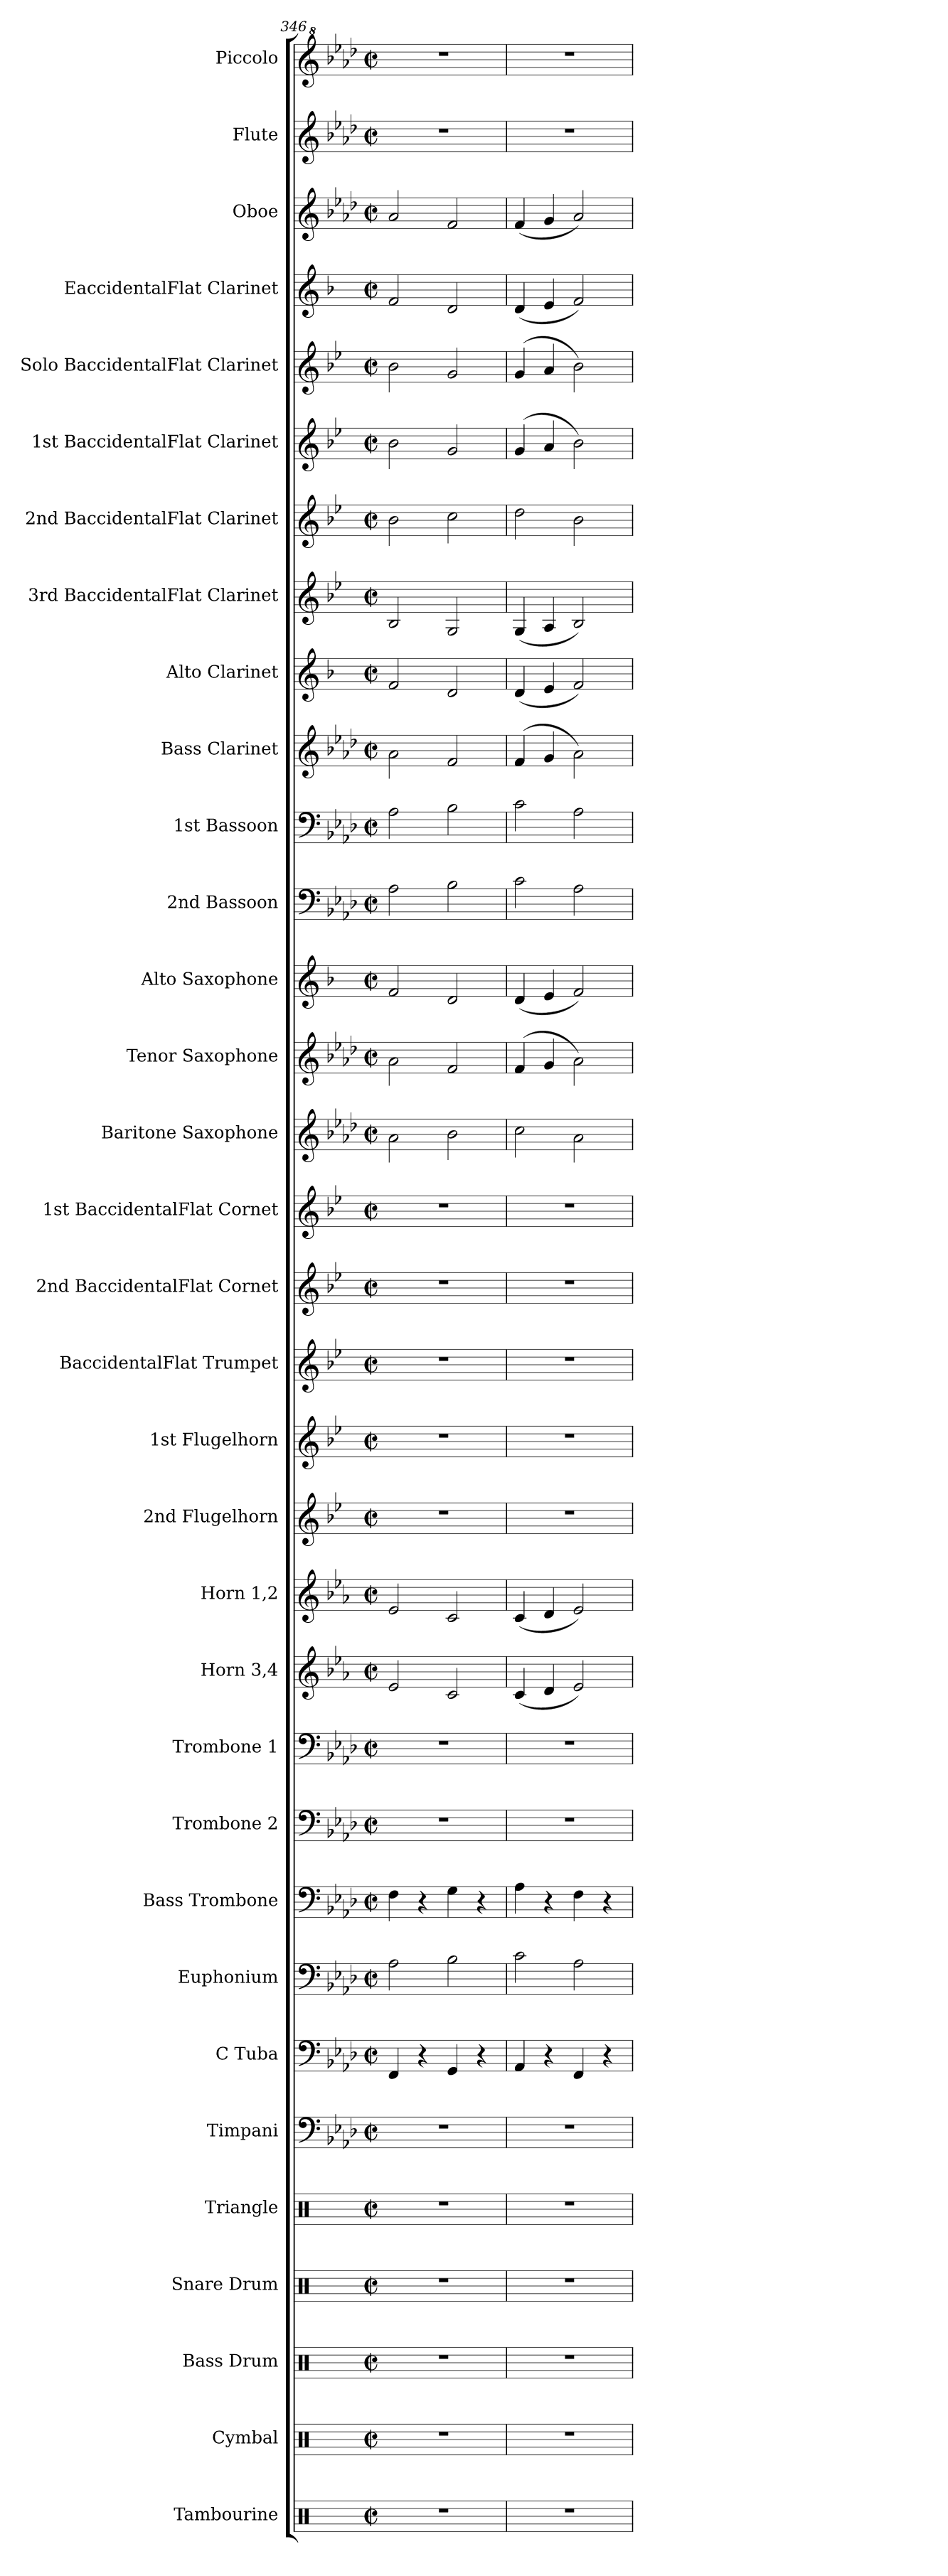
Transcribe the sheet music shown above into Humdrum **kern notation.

**kern	**kern	**kern	**kern	**kern	**kern	**kern	**kern	**kern	**kern	**kern	**kern	**kern	**kern	**kern	**kern	**kern	**kern	**kern	**kern	**kern	**kern	**kern	**kern	**kern	**kern	**kern	**kern	**kern	**kern	**kern	**kern	**kern
*part33	*part32	*part31	*part30	*part29	*part28	*part27	*part26	*part25	*part24	*part23	*part22	*part21	*part20	*part19	*part18	*part17	*part16	*part15	*part14	*part13	*part12	*part11	*part10	*part9	*part8	*part7	*part6	*part5	*part4	*part3	*part2	*part1
*staff33	*staff32	*staff31	*staff30	*staff29	*staff28	*staff27	*staff26	*staff25	*staff24	*staff23	*staff22	*staff21	*staff20	*staff19	*staff18	*staff17	*staff16	*staff15	*staff14	*staff13	*staff12	*staff11	*staff10	*staff9	*staff8	*staff7	*staff6	*staff5	*staff4	*staff3	*staff2	*staff1
*I"Tambourine	*I"Cymbal	*I"Bass Drum	*I"Snare Drum	*I"Triangle	*I"Timpani	*I"C Tuba	*I"Euphonium	*I"Bass Trombone	*I"Trombone 2	*I"Trombone 1	*I"Horn 3,4	*I"Horn 1,2	*I"2nd Flugelhorn	*I"1st Flugelhorn	*I"BaccidentalFlat Trumpet	*I"2nd BaccidentalFlat Cornet	*I"1st BaccidentalFlat Cornet	*I"Baritone Saxophone	*I"Tenor Saxophone	*I"Alto Saxophone	*I"2nd Bassoon	*I"1st Bassoon	*I"Bass Clarinet	*I"Alto Clarinet	*I"3rd BaccidentalFlat Clarinet	*I"2nd BaccidentalFlat Clarinet	*I"1st BaccidentalFlat Clarinet	*I"Solo BaccidentalFlat Clarinet	*I"EaccidentalFlat Clarinet	*I"Oboe	*I"Flute	*I"Piccolo
*I'Tamb.	*I'Cym.	*I'B. Dr.	*I'Sn. Dr.	*I'Trgl.	*I'Timp.	*I'C Tu.	*I'Eu.	*I'B. Trb.	*I'Trb. 2	*I'Trb. 1	*I'Hn. 3,4	*I'Hn. 1,2	*I'2nd Flghn.	*I'1st Flghn.	*I'BaccidentalFlat Tpt.	*I'2nd BaccidentalFlat Cnt.	*I'1st BaccidentalFlat Cnt.	*I'Bar. Sax.	*I'T. Sax.	*I'A. Sax.	*I'2nd Bsn.	*I'1st Bsn.	*I'B. Cl.	*I'A. Cl.	*I'3rd BaccidentalFlat Cl.	*I'2nd BaccidentalFlat Cl.	*I'1st BaccidentalFlat Cl.	*I'Solo BaccidentalFlat Cl.	*I'EaccidentalFlat Cl.	*I'Ob.	*I'Fl.	*I'Picc.
*clefX	*clefX	*clefX	*clefX	*clefX	*clefF4	*clefF4	*clefF4	*clefF4	*clefF4	*clefF4	*clefG2	*clefG2	*clefG2	*clefG2	*clefG2	*clefG2	*clefG2	*clefG2	*clefG2	*clefG2	*clefF4	*clefF4	*clefG2	*clefG2	*clefG2	*clefG2	*clefG2	*clefG2	*clefG2	*clefG2	*clefG2	*clefG^2
*	*	*	*	*	*	*	*	*	*	*	*ITrd4c7	*ITrd4c7	*ITrd1c2	*ITrd1c2	*ITrd1c2	*ITrd1c2	*ITrd1c2	*ITrd12c21	*ITrd8c14	*ITrd5c9	*	*	*ITrd8c14	*ITrd5c9	*ITrd1c2	*ITrd1c2	*ITrd1c2	*ITrd1c2	*ITrd-2c-3	*	*	*ITrd-7c-12
*k[]	*k[]	*k[]	*k[]	*k[]	*k[b-e-a-d-]	*k[b-e-a-d-]	*k[b-e-a-d-]	*k[b-e-a-d-]	*k[b-e-a-d-]	*k[b-e-a-d-]	*k[b-e-a-d-]	*k[b-e-a-d-]	*k[b-e-a-d-]	*k[b-e-a-d-]	*k[b-e-a-d-]	*k[b-e-a-d-]	*k[b-e-a-d-]	*k[b-e-a-d-]	*k[b-e-a-d-]	*k[b-e-a-d-]	*k[b-e-a-d-]	*k[b-e-a-d-]	*k[b-e-a-d-]	*k[b-e-a-d-]	*k[b-e-a-d-]	*k[b-e-a-d-]	*k[b-e-a-d-]	*k[b-e-a-d-]	*k[b-e-a-d-]	*k[b-e-a-d-]	*k[b-e-a-d-]	*k[b-e-a-d-]
*M4/4	*M4/4	*M4/4	*M4/4	*M4/4	*M4/4	*M4/4	*M4/4	*M4/4	*M4/4	*M4/4	*M4/4	*M4/4	*M4/4	*M4/4	*M4/4	*M4/4	*M4/4	*M4/4	*M4/4	*M4/4	*M4/4	*M4/4	*M4/4	*M4/4	*M4/4	*M4/4	*M4/4	*M4/4	*M4/4	*M4/4	*M4/4	*M4/4
*met(c|)	*met(c|)	*met(c|)	*met(c|)	*met(c|)	*met(c|)	*met(c|)	*met(c|)	*met(c|)	*met(c|)	*met(c|)	*met(c|)	*met(c|)	*met(c|)	*met(c|)	*met(c|)	*met(c|)	*met(c|)	*met(c|)	*met(c|)	*met(c|)	*met(c|)	*met(c|)	*met(c|)	*met(c|)	*met(c|)	*met(c|)	*met(c|)	*met(c|)	*met(c|)	*met(c|)	*met(c|)	*met(c|)
=346	=346	=346	=346	=346	=346	=346	=346	=346	=346	=346	=346	=346	=346	=346	=346	=346	=346	=346	=346	=346	=346	=346	=346	=346	=346	=346	=346	=346	=346	=346	=346	=346
1r	1r	1r	1r	1r	1r	4FF/	2A-\	4F\	1r	1r	2A-/	2A-/	1r	1r	1r	1r	1r	2A-\	2A-\	2A-/	2A-\	2A-\	2A-\	2A-/	2A-/	2a-\	2a-\	2a-\	2a-/	2a-/	1r	1r
.	.	.	.	.	.	4r	.	4r	.	.	.	.	.	.	.	.	.	.	.	.	.	.	.	.	.	.	.	.	.	.	.	.
.	.	.	.	.	.	4GG/	2B-\	4G\	.	.	2F/	2F/	.	.	.	.	.	2B-\	2F/	2F/	2B-\	2B-\	2F/	2F/	2F/	2b-\	2f/	2f/	2f/	2f/	.	.
.	.	.	.	.	.	4r	.	4r	.	.	.	.	.	.	.	.	.	.	.	.	.	.	.	.	.	.	.	.	.	.	.	.
=347	=347	=347	=347	=347	=347	=347	=347	=347	=347	=347	=347	=347	=347	=347	=347	=347	=347	=347	=347	=347	=347	=347	=347	=347	=347	=347	=347	=347	=347	=347	=347	=347
1r	1r	1r	1r	1r	1r	4AA-/	2c\	4A-\	1r	1r	(4F/	(4F/	1r	1r	1r	1r	1r	2c\	(4F/	(4F/	2c\	2c\	(4F/	(4F/	(4F/	2cc\	(4f/	(4f/	(4f/	(4f/	1r	1r
.	.	.	.	.	.	4r	.	4r	.	.	4G/	4G/	.	.	.	.	.	.	4G/	4G/	.	.	4G/	4G/	4G/	.	4g/	4g/	4g/	4g/	.	.
.	.	.	.	.	.	4FF/	2A-\	4F\	.	.	2A-/)	2A-/)	.	.	.	.	.	2A-\	2A-\)	2A-/)	2A-\	2A-\	2A-\)	2A-/)	2A-/)	2a-\	2a-\)	2a-\)	2a-/)	2a-/)	.	.
.	.	.	.	.	.	4r	.	4r	.	.	.	.	.	.	.	.	.	.	.	.	.	.	.	.	.	.	.	.	.	.	.	.
=	=	=	=	=	=	=	=	=	=	=	=	=	=	=	=	=	=	=	=	=	=	=	=	=	=	=	=	=	=	=	=	=
*-	*-	*-	*-	*-	*-	*-	*-	*-	*-	*-	*-	*-	*-	*-	*-	*-	*-	*-	*-	*-	*-	*-	*-	*-	*-	*-	*-	*-	*-	*-	*-	*-
